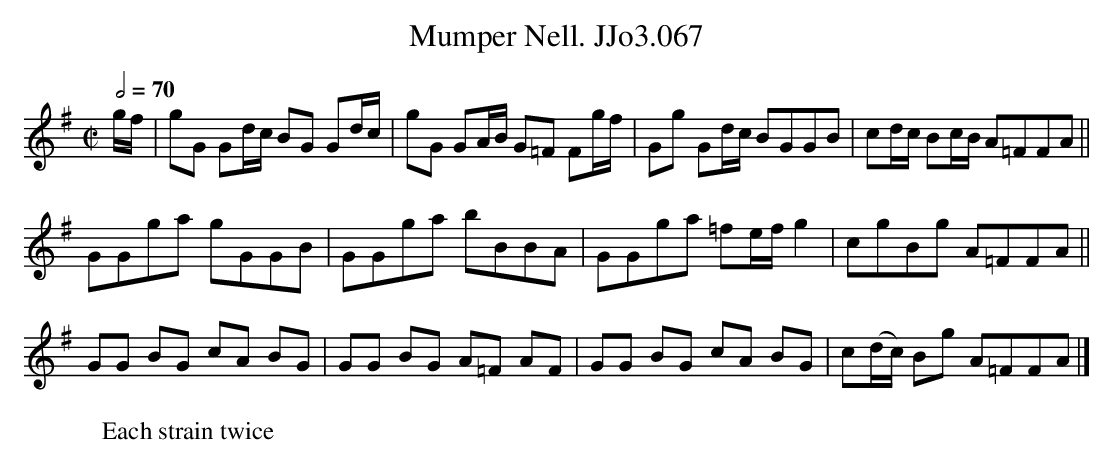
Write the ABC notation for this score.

X:1
T:Mumper Nell. JJo3.067
M:C|
L:1/8
Q:1/2=70
W:Each strain twice
K:G
g/f/|gG Gd/c/ BG Gd/c/|gG GA/B/ G=F Fg/f/|Gg Gd/c/ BGGB|cd/c/ Bc/B/ A=FFA||
GGga gGGB|GGga bBBA|GGga =fe/f/g2|cgBg A=FFA||
GG BG cA BG|GG BG A=F AF|GG BG cA BG|c(d/c/) Bg A=FFA|]
